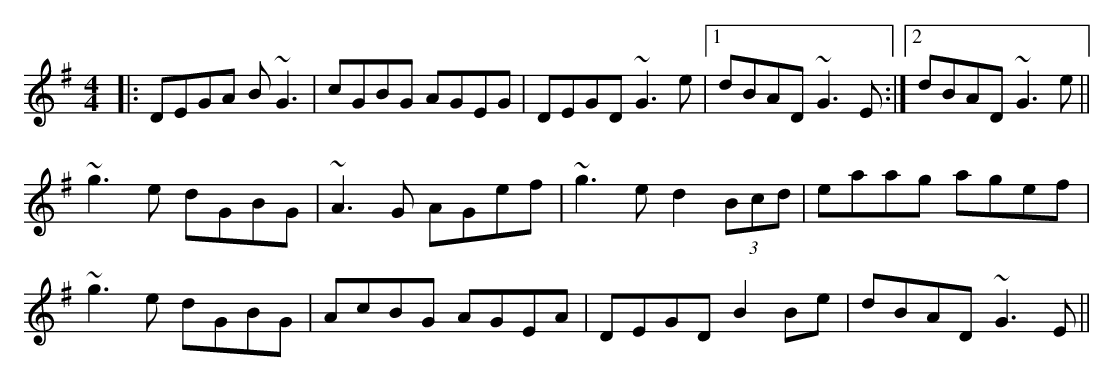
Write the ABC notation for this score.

X:1
M:4/4
K:G
|:DEGA B~G3|cGBG AGEG|DEGD ~G3e|1 dBAD ~G3E:|2 dBAD ~G3e||
~g3 e dGBG|~A3G AGef|~g3 e d2 (3Bcd|eaag agef|
~g3 e dGBG|AcBG AGEA|DEGD B2 Be|dBAD ~G3E||
